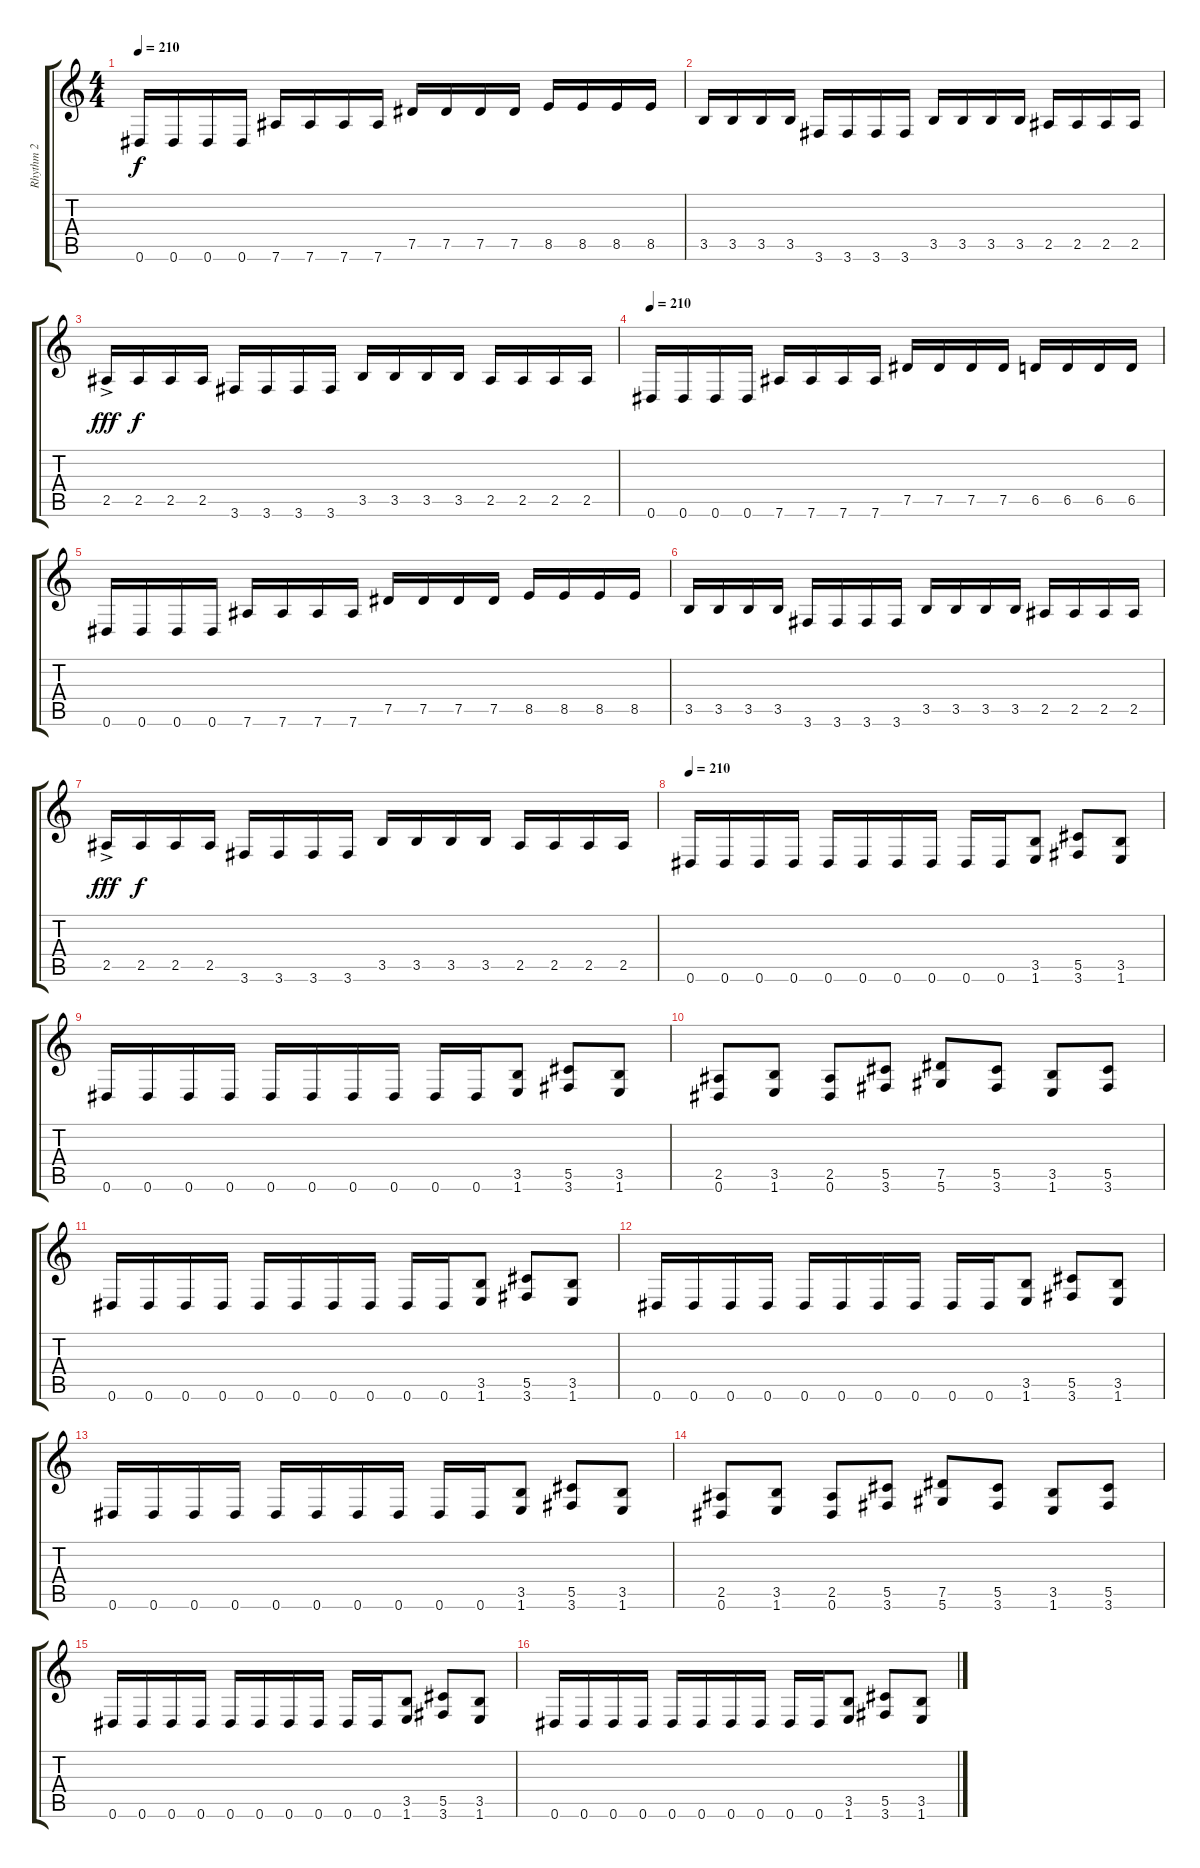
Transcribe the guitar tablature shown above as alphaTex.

\track ("Rhythm 2" "Rhythm 2") {instrument distortionguitar}
\staff {score tabs}
\tuning (Eb4 Bb3 Gb3 Db3 Ab2 Eb2) {hide}
\ts (4 4)
\tempo 210
\clef g2
\ks c
0.6.16{dy f} 0.6.16 0.6.16 0.6.16 7.6.16 7.6.16 7.6.16 7.6.16 7.5.16 7.5.16 7.5.16 7.5.16 8.5.16 8.5.16 8.5.16 8.5.16 |
3.5.16 3.5.16 3.5.16 3.5.16 3.6.16 3.6.16 3.6.16 3.6.16 3.5.16 3.5.16 3.5.16 3.5.16 2.5.16 2.5.16 2.5.16 2.5.16 |
2.5{ac}.16{dy fff} 2.5.16{dy f} 2.5.16 2.5.16 3.6.16 3.6.16 3.6.16 3.6.16 3.5.16 3.5.16 3.5.16 3.5.16 2.5.16 2.5.16 2.5.16 2.5.16 |
\tempo 210
0.6.16 0.6.16 0.6.16 0.6.16 7.6.16 7.6.16 7.6.16 7.6.16 7.5.16 7.5.16 7.5.16 7.5.16 6.5.16 6.5.16 6.5.16 6.5.16 |
0.6.16 0.6.16 0.6.16 0.6.16 7.6.16 7.6.16 7.6.16 7.6.16 7.5.16 7.5.16 7.5.16 7.5.16 8.5.16 8.5.16 8.5.16 8.5.16 |
3.5.16 3.5.16 3.5.16 3.5.16 3.6.16 3.6.16 3.6.16 3.6.16 3.5.16 3.5.16 3.5.16 3.5.16 2.5.16 2.5.16 2.5.16 2.5.16 |
2.5{ac}.16{dy fff} 2.5.16{dy f} 2.5.16 2.5.16 3.6.16 3.6.16 3.6.16 3.6.16 3.5.16 3.5.16 3.5.16 3.5.16 2.5.16 2.5.16 2.5.16 2.5.16 |
\tempo 210
0.6.16 0.6.16 0.6.16 0.6.16 0.6.16 0.6.16 0.6.16 0.6.16 0.6.16 0.6.16 (3.5 1.6).8 (5.5 3.6).8 (3.5 1.6).8 |
0.6.16 0.6.16 0.6.16 0.6.16 0.6.16 0.6.16 0.6.16 0.6.16 0.6.16 0.6.16 (3.5 1.6).8 (5.5 3.6).8 (3.5 1.6).8 |
(2.5 0.6).8 (3.5 1.6).8 (2.5 0.6).8 (5.5 3.6).8 (7.5 5.6).8 (5.5 3.6).8 (3.5 1.6).8 (5.5 3.6).8 |
0.6.16 0.6.16 0.6.16 0.6.16 0.6.16 0.6.16 0.6.16 0.6.16 0.6.16 0.6.16 (3.5 1.6).8 (5.5 3.6).8 (3.5 1.6).8 |
0.6.16 0.6.16 0.6.16 0.6.16 0.6.16 0.6.16 0.6.16 0.6.16 0.6.16 0.6.16 (3.5 1.6).8 (5.5 3.6).8 (3.5 1.6).8 |
0.6.16 0.6.16 0.6.16 0.6.16 0.6.16 0.6.16 0.6.16 0.6.16 0.6.16 0.6.16 (3.5 1.6).8 (5.5 3.6).8 (3.5 1.6).8 |
(2.5 0.6).8 (3.5 1.6).8 (2.5 0.6).8 (5.5 3.6).8 (7.5 5.6).8 (5.5 3.6).8 (3.5 1.6).8 (5.5 3.6).8 |
0.6.16 0.6.16 0.6.16 0.6.16 0.6.16 0.6.16 0.6.16 0.6.16 0.6.16 0.6.16 (3.5 1.6).8 (5.5 3.6).8 (3.5 1.6).8 |
0.6.16 0.6.16 0.6.16 0.6.16 0.6.16 0.6.16 0.6.16 0.6.16 0.6.16 0.6.16 (3.5 1.6).8 (5.5 3.6).8 (3.5 1.6).8
